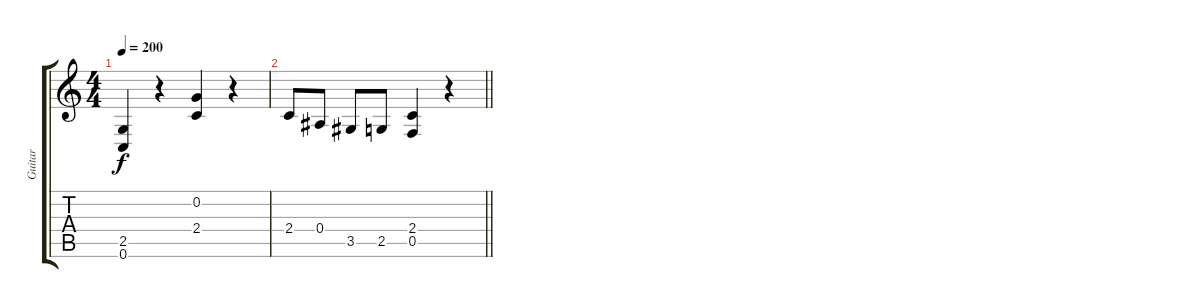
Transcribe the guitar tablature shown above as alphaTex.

\track ("Guitar" "Guitar") {instrument distortionguitar}
\staff {score tabs}
\tuning (C4 G3 Eb3 Bb2 F2 C2) {hide}
\ts (4 4)
\tempo 200
\clef g2
\ks c
(2.5 0.6).4{dy f} r.4 (0.2 2.4).4 r.4 |
\barLineRight lightlight
2.4.8 0.4.8 3.5.8 2.5.8 (2.4 0.5).4 r.4
